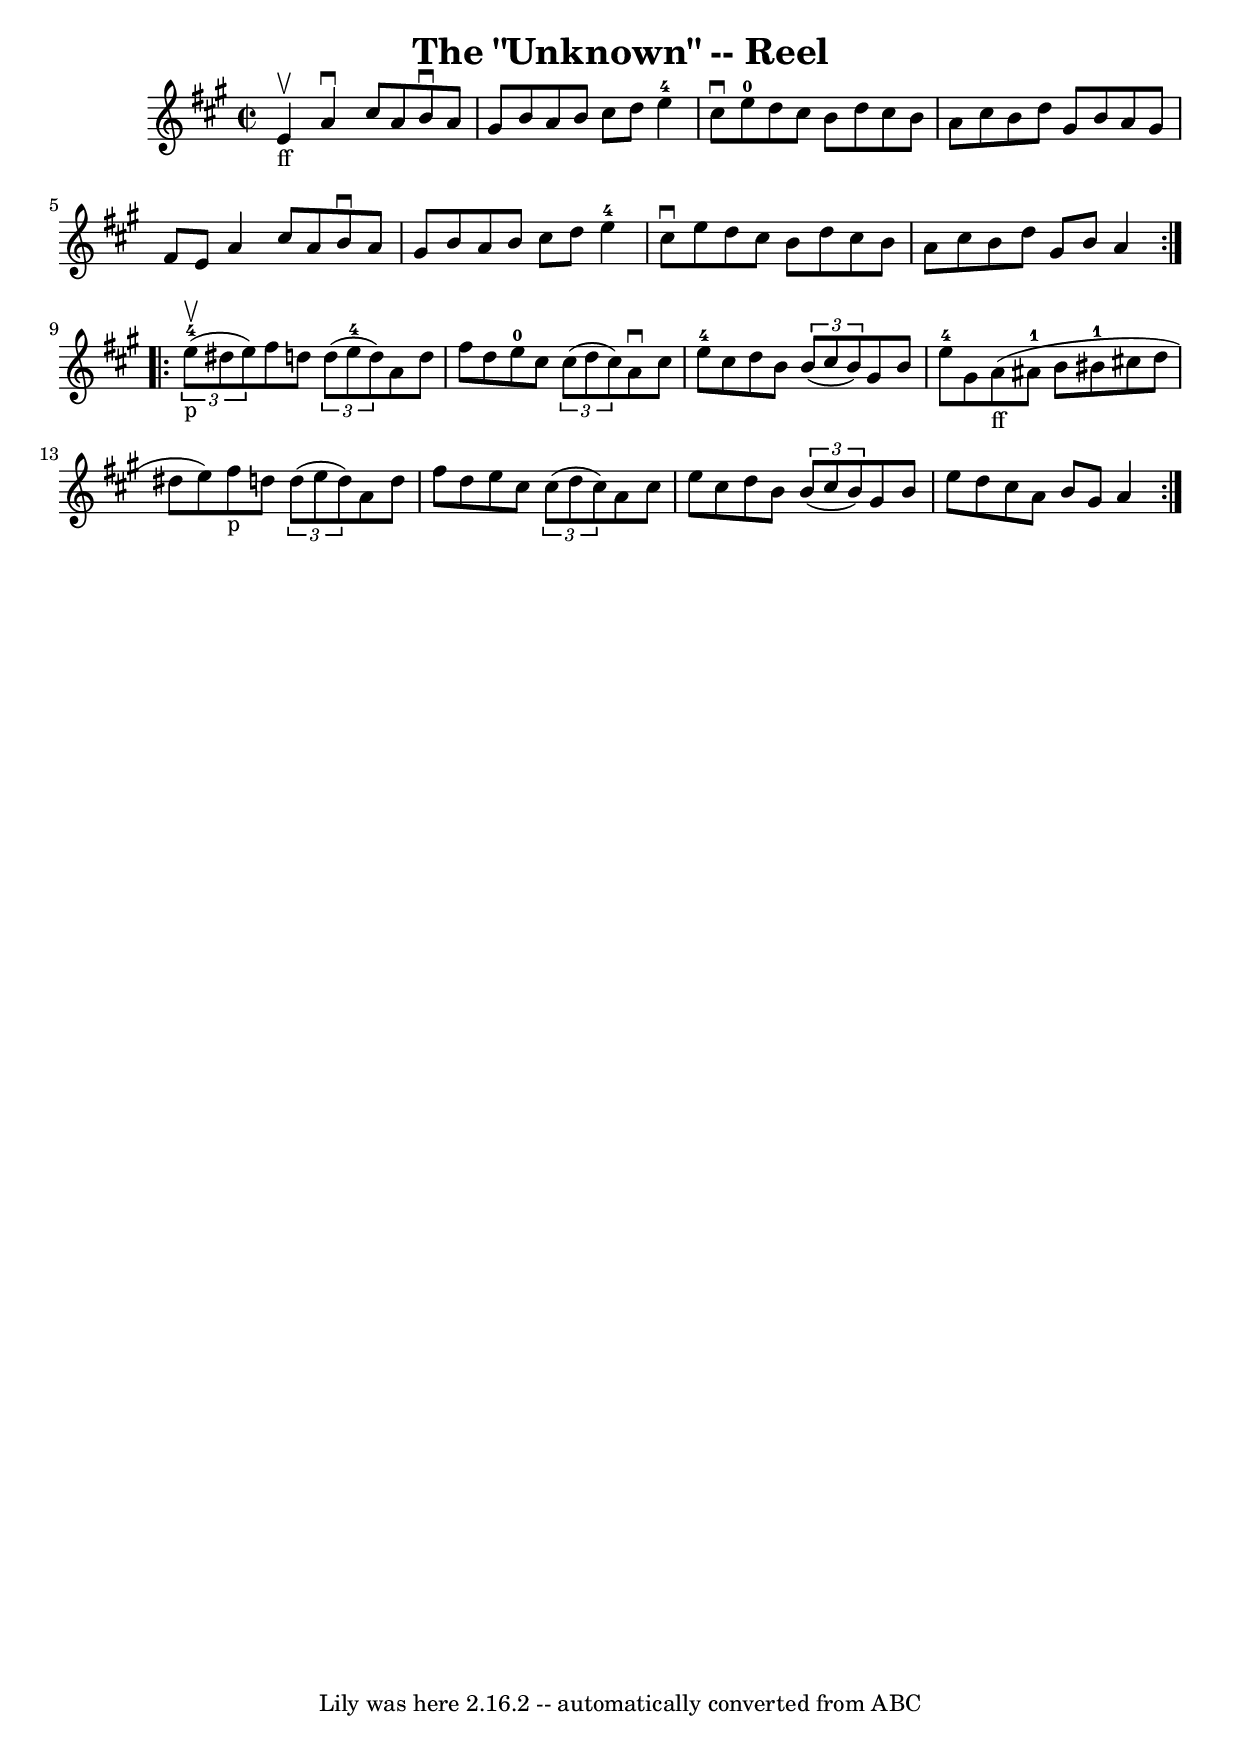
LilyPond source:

\version "2.16.2"
\include "Mammoth.ily"
\header {
  %% book = "Ryan's Mammoth Collection"
  crossRefNumber = "1"
  footnotes = "\\\\316"
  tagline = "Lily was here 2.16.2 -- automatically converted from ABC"
  title = "The \"Unknown\" -- Reel"

}
voicedefault =  {



  \repeat volta 2 {

    \override Staff.TimeSignature #'style = #'C
    \time 2/2 
    \key a \major
    e'4_"ff"^\upbow |
    a'4^\downbow   
    cis''8 a'8 b'8^\downbow a'8 gis'8 b'8    |
    a'8 b'8   
    cis''8 d''8 e''4-4 cis''8^\downbow e''8-0   |
    d''8 
    cis''8 b'8 d''8 cis''8 b'8 a'8 cis''8    |
    b'8    
    d''8 gis'8 b'8 a'8 gis'8 fis'8 e'8    |
    a'4    
    cis''8 a'8 b'8^\downbow a'8 gis'8 b'8    |
    a'8 b'8   
    cis''8 d''8 e''4-4 cis''8^\downbow e''8    |
    d''8    
    cis''8 b'8 d''8 cis''8 b'8 a'8 cis''8    |
    b'8    
    d''8 gis'8 b'8 a'4    
  }     
  \repeat volta 2 {
    \times 2/3 { e''8 
		-4_"p"^\upbow(dis''8 e''8) 
	       } |
    fis''8 d''!8    
    \times 2/3 { d''8 (e''8-4 d''8) 
	       } a'8 d''8 fis''8 d''8  
    |
    e''8-0 cis''8    \times 2/3 { cis''8 (d''8 cis''8  
				-) 
				} a'8^\downbow cis''8 e''8-4 cis''8    |
    d''8 b'8   
    \times 2/3 { b'8 (cis''8 b'8) 
	       } gis'8 b'8 e''8-4 gis'8 
    |
    a'8_"ff"(ais'8-1 b'8 bis'8-1 cis''!8    
    d''8 dis''8 e''8)   |
    fis''8_"p" d''!8    \times 2/3 { 
      d''8 (e''8 d''8) 
    } a'8 d''8 fis''8 d''8    |
    
    e''8 cis''8    \times 2/3 { cis''8 (d''8 cis''8) 
			      } a'8    
    cis''8 e''8 cis''8    |
    d''8 b'8    \times 2/3 { b'8 (
			     cis''8 b'8) 
			   } gis'8 b'8 e''8 d''8    |
    cis''8 a'8  
    b'8 gis'8 a'4    
  }   

}

\score{
  <<

    \context Staff="default"
    {
      \voicedefault 
      
    }

  >>
  \layout {
    
  }
  \midi {
  }

}
